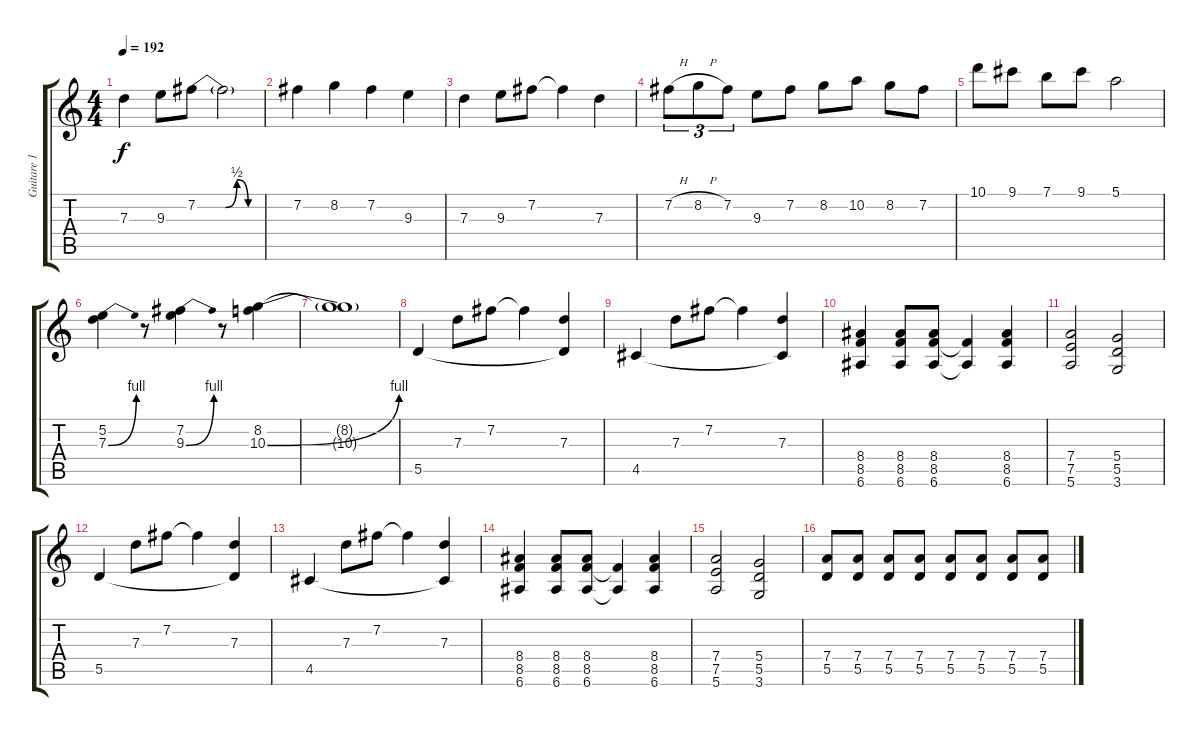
\track ("Guitare 1" "Guitare 1") {instrument distortionguitar}
\staff {score tabs}
\tuning (E4 B3 G3 D3 A2 E2) {hide}
\ts (4 4)
\tempo 192
\clef g2
\ks c
7.3.4{dy f} 9.3.8 7.2{be (custom 0 0 25 0 35 2 45 0 60 0)}.8 7.2{t}.2 |
7.2.4 8.2.4 7.2.4 9.3.4 |
7.3.4 9.3.8 7.2.8 7.2{t}.4 7.3.4 |
7.2{h}.8{tu (3 2)} 8.2{h}.8{tu (3 2)} 7.2.8{tu (3 2)} 9.3.8 7.2.8 8.2.8 10.2.8 8.2.8 7.2.8 |
10.1.8 9.1.8 7.1.8 9.1.8 5.1.2 |
(5.2 7.3{be (bend 0 0 60 4)}).4 r.8 (7.2 9.3{be (bend 0 0 60 4)}).4 r.8 (8.2 10.3{be (bend 0 0 60 4)}).4 |
(8.2{t} 10.3{t}).1 |
5.5.4 7.3.8 7.2.8 7.2{t}.4 (7.3 5.5{t}).4 |
4.5.4 7.3.8 7.2.8 7.2{t}.4 (7.3 4.5{t}).4 |
(8.4 8.5 6.6).4 (8.4 8.5 6.6).8 (8.4 8.5 6.6).8 (8.5{t} 6.6{t}).4 (8.4 8.5 6.6).4 |
(7.4 7.5 5.6).2 (5.4 5.5 3.6).2 |
5.5.4 7.3.8 7.2.8 7.2{t}.4 (7.3 5.5{t}).4 |
4.5.4 7.3.8 7.2.8 7.2{t}.4 (7.3 4.5{t}).4 |
(8.4 8.5 6.6).4 (8.4 8.5 6.6).8 (8.4 8.5 6.6).8 (8.5{t} 6.6{t}).4 (8.4 8.5 6.6).4 |
(7.4 7.5 5.6).2 (5.4 5.5 3.6).2 |
(7.4 5.5).8 (7.4 5.5).8 (7.4 5.5).8 (7.4 5.5).8 (7.4 5.5).8 (7.4 5.5).8 (7.4 5.5).8 (7.4 5.5).8
